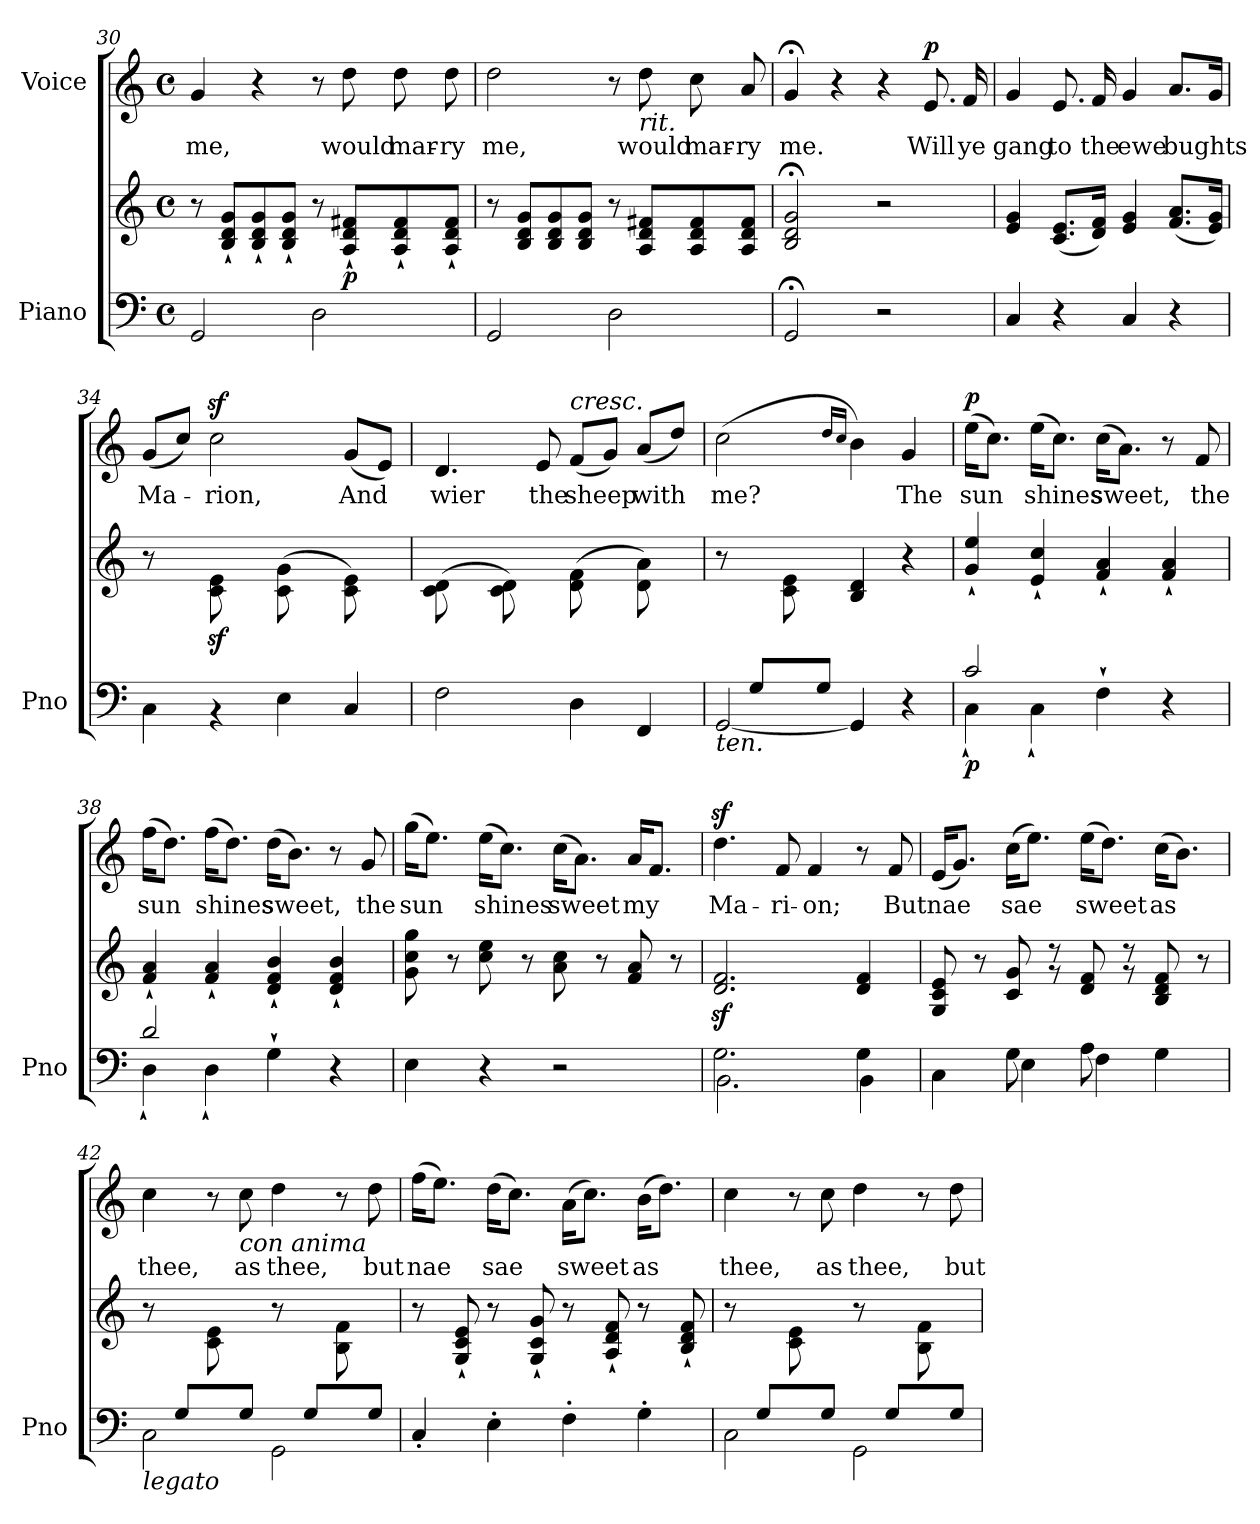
**kern	**kern	**dynam	**kern	**text	**dynam
*part2	*part2	*part2	*part1	*part1	*part1
*staff3	*staff2	*staff2/3	*staff1	*staff1	*staff1
*I"Piano	*	*	*I"Voice	*	*
*I'Pno	*	*	*	*	*
!!LO:LB:g=z
*clefF4	*clefG2	*	*clefG2	*	*
*k[]	*k[]	*	*k[]	*	*
*M4/4	*M4/4	*	*M4/4	*	*
*met(c)	*met(c)	*	*met(c)	*	*
=30	=30	=30	=30	=30	=30
!	!	!	!	!LO:LY:b	!
2GG/	8r	.	4g/	me,	.
.	8B/`> 8d/`> 8g/`>L	.	.	.	.
.	8B/`> 8d/`> 8g/`>	.	4r	.	.
.	8B/`> 8d/`> 8g/`>J	.	.	.	.
2D\	8r	.	8r	.	.
!	!	!LO:DY:b	!	!LO:LY:b	!
.	8A/`> 8d/`> 8f#X/`>L	p	8dd\	would	.
!	!	!	!	!LO:LY:b	!
.	8A/`> 8d/`> 8f#/`>	.	8dd\	mar-	.
!	!	!	!	!LO:LY:b	!
.	8A/`> 8d/`> 8f#/`>J	.	8dd\	-ry	.
!!LO:LB:g=z
=31	=31	=31	=31	=31	=31
!	!	!	!	!LO:LY:b	!
2GG/	8r	.	2dd\	me,	.
.	8B/ 8d/ 8g/L	.	.	.	.
.	8B/ 8d/ 8g/	.	.	.	.
.	8B/ 8d/ 8g/J	.	.	.	.
2D\	8r	.	8r	.	.
!	!	!	!LO:TX:b:i:t=rit.	!	!
!	!	!	!	!LO:LY:b	!
.	8A/ 8d/ 8f#X/L	.	8dd\	would	.
!	!	!	!	!LO:LY:b	!
.	8A/ 8d/ 8f#/	.	8cc\	mar-	.
!	!	!	!	!LO:LY:b	!
.	8A/ 8d/ 8f#/J	.	8a/	-ry	.
=32	=32	=32	=32	=32	=32
!	!	!	!	!LO:LY:b	!
2GG;</	2B/;< 2d/;< 2g/;<	.	4g;/	me.	.
.	.	.	4r	.	.
2r	2r	.	4r	.	.
!	!	!	!	!LO:LY:b	!LO:DY:a
.	.	.	8.e/	Will	p
!	!	!	!	!LO:LY:b	!
.	.	.	16f/	ye	.
=33	=33	=33	=33	=33	=33
!	!	!	!	!LO:LY:b	!
4C/	4e/ 4g/	.	4g/	gang	.
!	!	!	!	!LO:LY:b	!
4r	(8.c/ 8.e/L	.	8.e/	to	.
!	!	!	!	!LO:LY:b	!
.	16d/ 16f/Jk)	.	16f/	the	.
!	!	!	!	!LO:LY:b	!
4C/	4e/ 4g/	.	4g/	ewe	.
!	!	!	!	!LO:LY:b	!
4r	(8.f/ 8.a/L	.	8.a/L	bughts	.
.	16e/ 16g/Jk)	.	16g/Jk	.	.
=34	=34	=34	=34	=34	=34
*^	*	*	*	*	*
!	!	!	!	!	!LO:LY:b	!
8ryy	4C\	8r	.	(>8g/L	Ma-	.
8G/L	.	8ryy	.	8cc/J)	.	.
!	!	!	!	!	!LO:LY:b	!
8ryy	4r	8c\z> 8e\z>	.	2ccz>\	-rion,	.
8G/J	.	8ryy	.	.	.	.
8ryy	4E\	(8c\ 8g\L	.	.	.	.
8G/	.	8ryy	.	.	.	.
!	!	!	!	!	!LO:LY:b	!
8ryy	4C/	8c\ 8e\)	.	(8g/L	And	.
8G/J	.	8ryy	.	8e/J)	.	.
=35	=35	=35	=35	=35	=35	=35
!	!	!	!	!	!LO:LY:b	!
8ryy	2F\	(8c\ 8d\L	.	4.d/	wier	.
8A/	.	8ryy	.	.	.	.
8ryy	.	8c\ 8d\)	.	.	.	.
!	!	!	!	!	!LO:LY:b	!
8A/J	.	8ryy	.	8e/	the	.
!	!	!	!	!LO:TX:a:i:t=cresc.	!	!
!	!	!	!	!	!LO:LY:b	!
8ryy	4D\	(8d\ 8f\L	.	(8f/L	sheep	.
8A/	.	8ryy	.	8g/J)	.	.
!	!	!	!	!	!LO:LY:b	!
8ryy	4FF/	8d\ 8a\)	.	(8a/L	with	.
8A/J	.	8ryy	.	8dd/J)	.	.
!!LO:PB:g=z
=36	=36	=36	=36	=36	=36	=36
!LO:TX:b:i:t=ten.	!	!	!	!	!	!
!	!	!	!	!	!LO:LY:b	!
8ryy	[2GG/	8r	.	(2cc\	me?	.
8G/L	.	8ryy	.	.	.	.
8ryy	.	8c\ 8e\	.	.	.	.
8G/J	.	8ryy	.	.	.	.
.	.	.	.	16qdd/LL	.	.
.	.	.	.	16qcc/JJ	.	.
2ryy	4GG/]	4B/ 4d/	.	4b\)	.	.
!	!	!	!	!	!LO:LY:b	!
.	4r	4r	.	4g/	The	.
=37	=37	=37	=37	=37	=37	=37
!	!	!	!LO:DY:b=2	!	!LO:LY:b	!LO:DY:a
2c/	4C`\	4g/` 4ee/`	p	(16ee\KL	sun	p
.	.	.	.	8.cc\J)	.	.
!	!	!	!	!	!LO:LY:b	!
.	4C`\	4e/` 4cc/`	.	(16ee\KL	shines	.
.	.	.	.	8.cc\J)	.	.
!	!	!	!	!	!LO:LY:b	!
2ryy	4F`\	4f/` 4a/`	.	(16cc\KL	sweet,	.
.	.	.	.	8.a\J)	.	.
.	4r	4f/` 4a/`	.	8r	.	.
!	!	!	!	!	!LO:LY:b	!
.	.	.	.	8f/	the	.
=38	=38	=38	=38	=38	=38	=38
!	!	!	!	!	!LO:LY:b	!
2d/	4D`\	4f/` 4a/`	.	(16ff\KL	sun	.
.	.	.	.	8.dd\J)	.	.
!	!	!	!	!	!LO:LY:b	!
.	4D`\	4f/` 4a/`	.	(16ff\KL	shines	.
.	.	.	.	8.dd\J)	.	.
!	!	!	!	!	!LO:LY:b	!
2ryy	4G`\	4d/` 4f/` 4b/`	.	(16dd\KL	sweet,	.
.	.	.	.	8.b\J)	.	.
.	4r	4d/` 4f/` 4b/`	.	8r	.	.
!	!	!	!	!	!LO:LY:b	!
.	.	.	.	8g/	the	.
*v	*v	*	*	*	*	*
=39	=39	=39	=39	=39	=39
!	!	!	!	!LO:LY:b	!
4E\	8g\ 8cc\ 8gg\	.	(16gg\KL	sun	.
.	.	.	8.ee\J)	.	.
.	8r	.	.	.	.
!	!	!	!	!LO:LY:b	!
4r	8cc\ 8ee\	.	(16ee\KL	shines	.
.	.	.	8.cc\J)	.	.
.	8r	.	.	.	.
!	!	!	!	!LO:LY:b	!
2r	8a\ 8cc\	.	(16cc\KL	sweet	.
.	.	.	8.a\J)	.	.
.	8r	.	.	.	.
!	!	!	!	!LO:LY:b	!
.	8f/ 8a/	.	16a/KL	my	.
.	.	.	8.f/J	.	.
.	8r	.	.	.	.
=40	=40	=40	=40	=40	=40
*^	*	*	*	*	*
!	!	!	!	!	!LO:LY:b	!
2.G\	2.BB\	2.d/z> 2.f/z>	.	4.ddz>\	Ma-	.
!	!	!	!	!	!LO:LY:b	!
.	.	.	.	8f/	-ri-	.
!	!	!	!	!	!LO:LY:b	!
.	.	.	.	4f/	-on;	.
4G\	4BB\	4d/ 4f/	.	8r	.	.
!	!	!	!	!	!LO:LY:b	!
.	.	.	.	8f/	But	.
!!LO:PB:g=z
=41	=41	=41	=41	=41	=41	=41
*	*	*^	*	*	*	*
!	!	!	!	!	!	!LO:LY:b	!
4ryy	4C\	8G/ 8c/ 8e/	4ryy	.	(16e/KL	nae	.
.	.	.	.	.	8.g/J)	.	.
.	.	8r	.	.	.	.	.
!	!	!	!	!	!	!LO:LY:b	!
8G\	4E\	8c/ 8g/	8ryy	.	(16cc\KL	sae	.
.	.	.	.	.	8.ee\J)	.	.
8ryy	.	8r	8r	.	.	.	.
!	!	!	!	!	!	!LO:LY:b	!
8A\	4F\	8d/ 8f/	8ryy	.	(16ee\KL	sweet	.
.	.	.	.	.	8.dd\J)	.	.
4.ryy	.	8r	8r	.	.	.	.
!	!	!	!	!	!	!LO:LY:b	!
.	4G\	8B/ 8d/ 8f/	4ryy	.	(16cc\KL	as	.
.	.	.	.	.	8.b\J)	.	.
.	.	8r	.	.	.	.	.
*	*	*v	*v	*	*	*	*
=42	=42	=42	=42	=42	=42	=42
!LO:TX:b:i:t=legato	!	!	!	!	!	!
!	!	!	!	!	!LO:LY:b	!
8ryy	2C\	8r	.	4cc\	thee,	.
8G/L	.	8ryy	.	.	.	.
8ryy	.	8c\ 8e\	.	8r	.	.
!	!	!	!	!LO:TX:b:i:t=con anima	!	!
!	!	!	!	!	!LO:LY:b	!
8G/J	.	8ryy	.	8cc\	as	.
!	!	!	!	!	!LO:LY:b	!
8ryy	2GG\	8r	.	4dd\	thee,	.
8G/L	.	8ryy	.	.	.	.
8ryy	.	8B\ 8f\	.	8r	.	.
!	!	!	!	!	!LO:LY:b	!
8G/J	.	8ryy	.	8dd\	but	.
*v	*v	*	*	*	*	*
=43	=43	=43	=43	=43	=43
!	!	!	!	!LO:LY:b	!
4C'/	8r	.	(16ff\KL	nae	.
.	.	.	8.ee\J)	.	.
.	8G/`> 8c/`> 8e/`>	.	.	.	.
!	!	!	!	!LO:LY:b	!
4E'\	8r	.	(16dd\KL	sae	.
.	.	.	8.cc\J)	.	.
.	8G/`> 8c/`> 8g/`>	.	.	.	.
!	!	!	!	!LO:LY:b	!
4F'\	8r	.	(16a\KL	sweet	.
.	.	.	8.cc\J)	.	.
.	8A/`> 8d/`> 8f/`>	.	.	.	.
!	!	!	!	!LO:LY:b	!
4G'\	8r	.	(16b\KL	as	.
.	.	.	8.dd\J)	.	.
.	8B/`> 8d/`> 8f/`>	.	.	.	.
=44	=44	=44	=44	=44	=44
*^	*	*	*	*	*
!	!	!	!	!	!LO:LY:b	!
8ryy	2C\	8r	.	4cc\	thee,	.
8G/L	.	8ryy	.	.	.	.
8ryy	.	8c\ 8e\	.	8r	.	.
!	!	!	!	!	!LO:LY:b	!
8G/J	.	8ryy	.	8cc\	as	.
!	!	!	!	!	!LO:LY:b	!
8ryy	2GG\	8r	.	4dd\	thee,	.
8G/L	.	8ryy	.	.	.	.
8ryy	.	8B\ 8f\	.	8r	.	.
!	!	!	!	!	!LO:LY:b	!
8G/J	.	8ryy	.	8dd\	but	.
*v	*v	*	*	*	*	*
=	=	=	=	=	=
*-	*-	*-	*-	*-	*-
